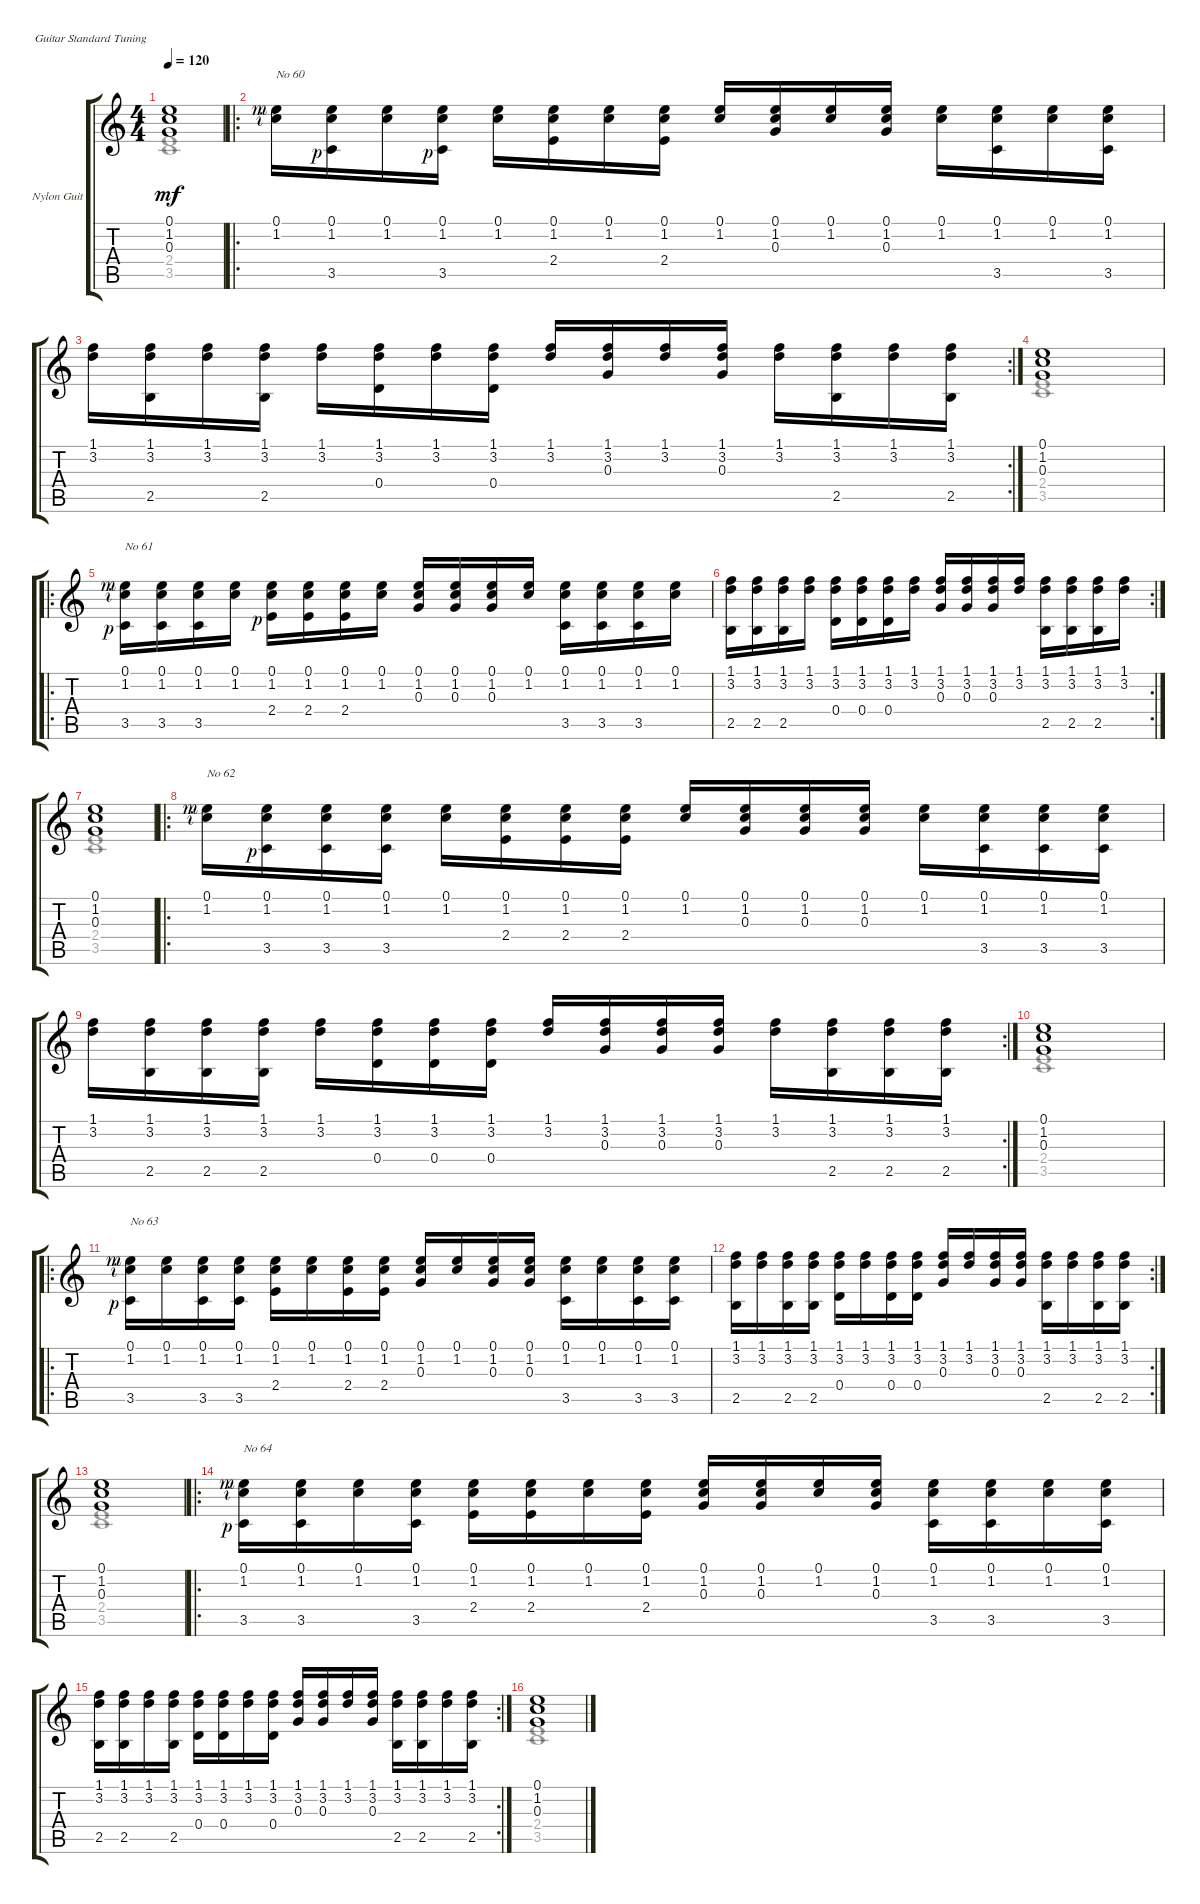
\defaultSystemsLayout 4
\bracketExtendMode groupsimilarinstruments
\firstSystemTrackNameOrientation horizontal
\otherSystemsTrackNameOrientation horizontal
\track ("Nylon Guitar" "Nylon Guit") {instrument acousticguitarsteel}
\staff {score tabs}
\tuning (E4 B3 G3 D3 A2 E2)
\voice
\ts (4 4)
\tempo 120
\clef g2
\scale
0.103916
\ks c
(0.1 1.2 0.3).1{dy mf} |
\ro
\scale
0.513554 (0.1{rf 3} 1.2{rf 2}).16{txt "No 60" beam invert} (0.1 1.2 3.5{rf 1}).16 (0.1 1.2).16 (0.1 1.2 3.5{rf 1}).16 (0.1 1.2).16{beam invert} (0.1 1.2 2.4).16 (0.1 1.2).16 (0.1 1.2 2.4).16 (0.1 1.2).16{beam invert} (0.1 1.2 0.3).16 (0.1 1.2).16 (0.1 1.2 0.3).16 (0.1 1.2).16{beam invert} (0.1 1.2 3.5).16 (0.1 1.2).16 (0.1 1.2 3.5).16 |
\rc 2
\scale
0.38253 (1.1 3.2).16{beam invert} (1.1 3.2 2.5).16 (1.1 3.2).16 (1.1 3.2 2.5).16 (1.1 3.2).16{beam invert} (1.1 3.2 0.4).16 (1.1 3.2).16 (1.1 3.2 0.4).16 (1.1 3.2).16{beam invert} (1.1 3.2 0.3).16 (1.1 3.2).16 (1.1 3.2 0.3).16 (1.1 3.2).16{beam invert} (1.1 3.2 2.5).16 (1.1 3.2).16 (1.1 3.2 2.5).16 |
\scale
0.103916 (0.1 1.2 0.3).1 |
\ro
\scale
0.513554 (0.1{rf 3} 1.2{rf 2} 3.5{rf 1}).16{txt "No 61" beam invert} (0.1 1.2 3.5).16 (0.1 1.2 3.5).16 (0.1 1.2).16 (0.1 1.2 2.4{rf 1}).16{beam invert} (0.1 1.2 2.4).16 (0.1 1.2 2.4).16 (0.1 1.2).16 (0.1 1.2 0.3).16{beam invert} (0.1 1.2 0.3).16 (0.1 1.2 0.3).16 (0.1 1.2).16 (0.1 1.2 3.5).16{beam invert} (0.1 1.2 3.5).16 (0.1 1.2 3.5).16 (0.1 1.2).16 |
\rc 2
\scale
0.38253 (1.1 3.2 2.5).16{beam invert} (1.1 3.2 2.5).16 (1.1 3.2 2.5).16 (1.1 3.2).16 (1.1 3.2 0.4).16{beam invert} (1.1 3.2 0.4).16 (1.1 3.2 0.4).16 (1.1 3.2).16 (1.1 3.2 0.3).16{beam invert} (1.1 3.2 0.3).16 (1.1 3.2 0.3).16 (1.1 3.2).16 (1.1 3.2 2.5).16{beam invert} (1.1 3.2 2.5).16 (1.1 3.2 2.5).16 (1.1 3.2).16 |
\scale
0.103916 (0.1 1.2 0.3).1 |
\ro
\scale
0.513554 (0.1{rf 3} 1.2{rf 2}).16{txt "No 62" beam invert} (0.1 1.2 3.5{rf 1}).16 (0.1 1.2 3.5).16 (0.1 1.2 3.5).16 (0.1 1.2).16{beam invert} (0.1 1.2 2.4).16 (0.1 1.2 2.4).16 (0.1 1.2 2.4).16 (0.1 1.2).16{beam invert} (0.1 1.2 0.3).16 (0.1 1.2 0.3).16 (0.1 1.2 0.3).16 (0.1 1.2).16{beam invert} (0.1 1.2 3.5).16 (0.1 1.2 3.5).16 (0.1 1.2 3.5).16 |
\rc 2
\scale
0.38253 (1.1 3.2).16{beam invert} (1.1 3.2 2.5).16 (1.1 3.2 2.5).16 (1.1 3.2 2.5).16 (1.1 3.2).16{beam invert} (1.1 3.2 0.4).16 (1.1 3.2 0.4).16 (1.1 3.2 0.4).16 (1.1 3.2).16{beam invert} (1.1 3.2 0.3).16 (1.1 3.2 0.3).16 (1.1 3.2 0.3).16 (1.1 3.2).16{beam invert} (1.1 3.2 2.5).16 (1.1 3.2 2.5).16 (1.1 3.2 2.5).16 |
\scale
0.103916 (0.1 1.2 0.3).1 |
\ro
\scale
0.447863 (0.1{rf 3} 1.2{rf 2} 3.5{rf 1}).16{txt "No 63" beam invert} (0.1 1.2).16 (0.1 1.2 3.5).16 (0.1 1.2 3.5).16 (0.1 1.2 2.4).16{beam invert} (0.1 1.2).16 (0.1 1.2 2.4).16 (0.1 1.2 2.4).16 (0.1 1.2 0.3).16{beam invert} (0.1 1.2).16 (0.1 1.2 0.3).16 (0.1 1.2 0.3).16 (0.1 1.2 3.5).16{beam invert} (0.1 1.2).16 (0.1 1.2 3.5).16 (0.1 1.2 3.5).16 |
\rc 2
\scale
0.434188 (1.1 3.2 2.5).16{beam invert} (1.1 3.2).16 (1.1 3.2 2.5).16 (1.1 3.2 2.5).16 (1.1 3.2 0.4).16{beam invert} (1.1 3.2).16 (1.1 3.2 0.4).16 (1.1 3.2 0.4).16 (1.1 3.2 0.3).16{beam invert} (1.1 3.2).16 (1.1 3.2 0.3).16 (1.1 3.2 0.3).16 (1.1 3.2 2.5).16{beam invert} (1.1 3.2).16 (1.1 3.2 2.5).16 (1.1 3.2 2.5).16 |
\scale
0.117949 (0.1 1.2 0.3).1 |
\ro
\scale
0.447863 (0.1{rf 3} 1.2{rf 2} 3.5{rf 1}).16{txt "No 64" beam invert} (0.1 1.2 3.5).16 (0.1 1.2).16 (0.1 1.2 3.5).16 (0.1 1.2 2.4).16{beam invert} (0.1 1.2 2.4).16 (0.1 1.2).16 (0.1 1.2 2.4).16 (0.1 1.2 0.3).16{beam invert} (0.1 1.2 0.3).16 (0.1 1.2).16 (0.1 1.2 0.3).16 (0.1 1.2 3.5).16{beam invert} (0.1 1.2 3.5).16 (0.1 1.2).16 (0.1 1.2 3.5).16 |
\rc 2
\scale
0.434188 (1.1 3.2 2.5).16{beam invert} (1.1 3.2 2.5).16 (1.1 3.2).16 (1.1 3.2 2.5).16 (1.1 3.2 0.4).16{beam invert} (1.1 3.2 0.4).16 (1.1 3.2).16 (1.1 3.2 0.4).16 (1.1 3.2 0.3).16{beam invert} (1.1 3.2 0.3).16 (1.1 3.2).16 (1.1 3.2 0.3).16 (1.1 3.2 2.5).16{beam invert} (1.1 3.2 2.5).16 (1.1 3.2).16 (1.1 3.2 2.5).16 |
\scale
0.117949 (0.1 1.2 0.3).1
\voice
\clef g2
\ottava regular
\simile none
\scale
0.103916
\ks c
(2.4 3.5).1{dy mf} |
\scale
0.513554 |
\scale
0.38253 |
\scale
0.103916 (2.4 3.5).1 |
\scale
0.513554 |
\scale
0.38253 |
\scale
0.103916 (2.4 3.5).1 |
\scale
0.513554 |
\scale
0.38253 |
\scale
0.103916 (2.4 3.5).1 |
\scale
0.447863 |
\scale
0.434188 |
\scale
0.117949 (2.4 3.5).1 |
\scale
0.447863 |
\scale
0.434188 |
\scale
0.117949 (2.4 3.5).1
